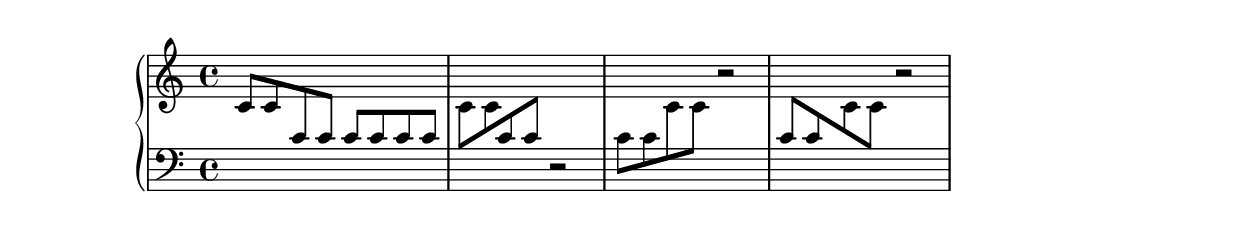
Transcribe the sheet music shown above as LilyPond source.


\version "1.9.8"
\header{
texidoc="
Beams can be typeset over fixed distance aligned staves, beam
beautification doesn't really work, but knees do. Beams should be
behave well, wherever the switching point is.
"
}
\score{
	\context PianoStaff <<
	\context Staff=one \notes\relative c'{
		\stemUp  c8[ c \translator Staff=two \stemUp c c]
		 c[ c c c]
		\translator Staff=one
		\stemDown  c8[ c \translator Staff=two \stemUp c c]
		r2
		\stemDown  c8[ c \translator Staff=one \stemDown c c]
		r2
		\translator Staff=two
		\stemUp  c8[ c \translator Staff=one \stemDown c c]
		r2
	}
	\context Staff=two \notes\relative c'{
		\clef bass
		s1
		s1
		s1
		s1
	}
	>>
}


